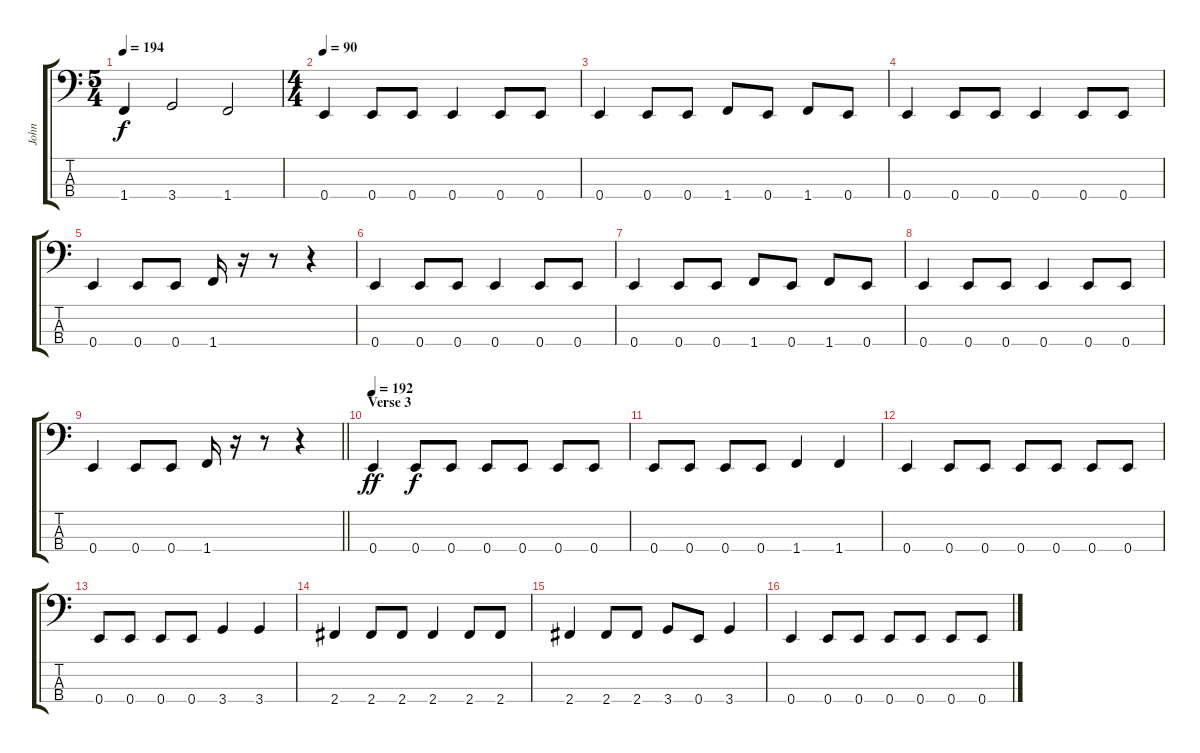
\track ("John" "John") {instrument electricbassfinger}
\staff {score tabs}
\tuning (G2 D2 A1 E1) {hide}
\ts (5 4)
\tempo 194
\clef f4
\ks c
1.4.4{dy f} 3.4.2 1.4.2 |
\ts (4 4)
\tempo 90
0.4.4 0.4.8 0.4.8 0.4.4 0.4.8 0.4.8 |
0.4.4 0.4.8 0.4.8 1.4.8 0.4.8 1.4.8 0.4.8 |
0.4.4 0.4.8 0.4.8 0.4.4 0.4.8 0.4.8 |
0.4.4 0.4.8 0.4.8 1.4.16 r.16 r.8 r.4 |
0.4.4 0.4.8 0.4.8 0.4.4 0.4.8 0.4.8 |
0.4.4 0.4.8 0.4.8 1.4.8 0.4.8 1.4.8 0.4.8 |
0.4.4 0.4.8 0.4.8 0.4.4 0.4.8 0.4.8 |
\barLineRight lightlight
0.4.4 0.4.8 0.4.8 1.4.16 r.16 r.8 r.4 |
\section ("" "Verse 3")
\tempo 192
0.4.4{dy ff} 0.4.8{dy f} 0.4.8 0.4.8 0.4.8 0.4.8 0.4.8 |
0.4.8 0.4.8 0.4.8 0.4.8 1.4.4 1.4.4 |
0.4.4 0.4.8 0.4.8 0.4.8 0.4.8 0.4.8 0.4.8 |
0.4.8 0.4.8 0.4.8 0.4.8 3.4.4 3.4.4 |
2.4.4 2.4.8 2.4.8 2.4.4 2.4.8 2.4.8 |
2.4.4 2.4.8 2.4.8 3.4.8 0.4.8 3.4.4 |
0.4.4 0.4.8 0.4.8 0.4.8 0.4.8 0.4.8 0.4.8
